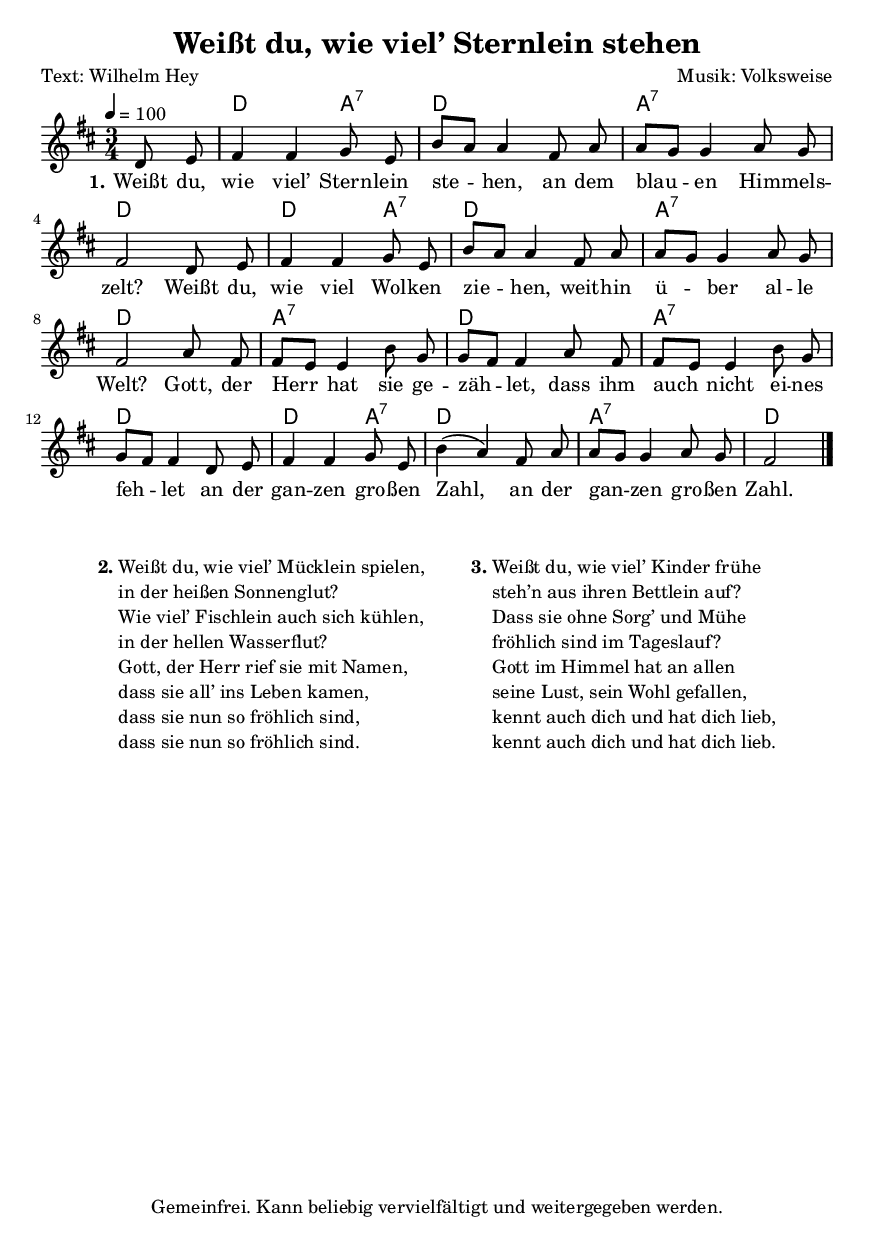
\include "deutsch.ly"


\header {
  title = "Weißt du, wie viel’ Sternlein stehen"
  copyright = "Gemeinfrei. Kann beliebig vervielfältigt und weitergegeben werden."
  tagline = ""
id="6eaf9e0751258e4bf423dda29e14bff0066f0778"
  poet = "Text: Wilhelm Hey"
  composer = "Musik: Volksweise"
}

\paper {
  #(set-paper-size "a5")
}

\layout {
  indent = #0
  \context {
    \Lyrics
      \override LyricSpace #'minimum-distance = #1.0
  }
}

#(set-global-staff-size 16)

\score {
  <<
    \new ChordNames {
      \chordmode {
        \partial 4 s4
        d2 a4:7 | d2. | a:7 | d2. |
        d2 a4:7 | d2. | a:7 | d2. |
        a2.:7 | d | a:7 | d |
        d2 a4:7 | d2. | a:7 | d2
      }
    }

    \relative c' {
      \autoBeamOff
      \key d \major
      \tempo 4 = 100
      \time 3/4

      \repeat unfold 2 {
              \partial 4  d8 e |
              fis4 fis g8 e | h'[ a] a4 fis8 a |
              a[ g] g4 a8 g | fis2
      }

      \repeat unfold 2 {
              a8 fis | fis[ e] e4 h'8 g | g[ fis] fis4
      }

      d8 e |
      fis4 fis g8 e | h'4( a4) fis8 a |
      a[ g] g4 a8 g | fis2

      \bar "|."
    }

    \addlyrics {
      \set stanza = "1."

      Weißt du, wie viel’ Stern -- lein ste -- hen,
      an dem blau -- en Him -- mels -- zelt?
      Weißt du, wie viel Wol -- ken zie -- hen,
      weit -- hin ü -- ber al -- le Welt?

      Gott, der Herr hat sie ge -- zäh -- let,
      dass ihm auch nicht ei -- nes feh -- let
      an der gan -- zen gro -- ßen Zahl,
      an der gan -- zen gro -- ßen Zahl.
    }
  >>
 \layout {}
 \midi {}

}

\markup {
  \fill-line {
    \hspace #0.1 % Spalte vom linken Rand wegbewegen
    % Kann entfernt werden, wenn wenig Platz auf der Seite ist
    \column {
      \line { " " }
      \line {
        \column{
          \line {
            \bold "2."
            \column {
              "Weißt du, wie viel’ Mücklein spielen,"
              "in der heißen Sonnenglut?"
              "Wie viel’ Fischlein auch sich kühlen,"
              "in der hellen Wasserflut?"

              "Gott, der Herr rief sie mit Namen,"
              "dass sie all’ ins Leben kamen,"
              "dass sie nun so fröhlich sind,"
              "dass sie nun so fröhlich sind."
            }
          }
        }
        \hspace #5 %Horizontaler Abstand zwischen den Strophenspalten
        \column{
          \line {
            \bold "3."
            \column {
              "Weißt du, wie viel’ Kinder frühe"
              "steh’n aus ihren Bettlein auf?"
              "Dass sie ohne Sorg’ und Mühe"
              "fröhlich sind im Tageslauf?"

              "Gott im Himmel hat an allen"
              "seine Lust, sein Wohl gefallen,"
              "kennt auch dich und hat dich lieb,"
              "kennt auch dich und hat dich lieb."
            }
          }
        }
      }
    }
    \hspace #0.1 % zusätzlichen Platz für den rechten Rand
    % kann entfernt werden, wenn wenig Platz auf der Seite ist
  }
}

\version "2.12.2"

 % some settings % vim: sw=2 et
